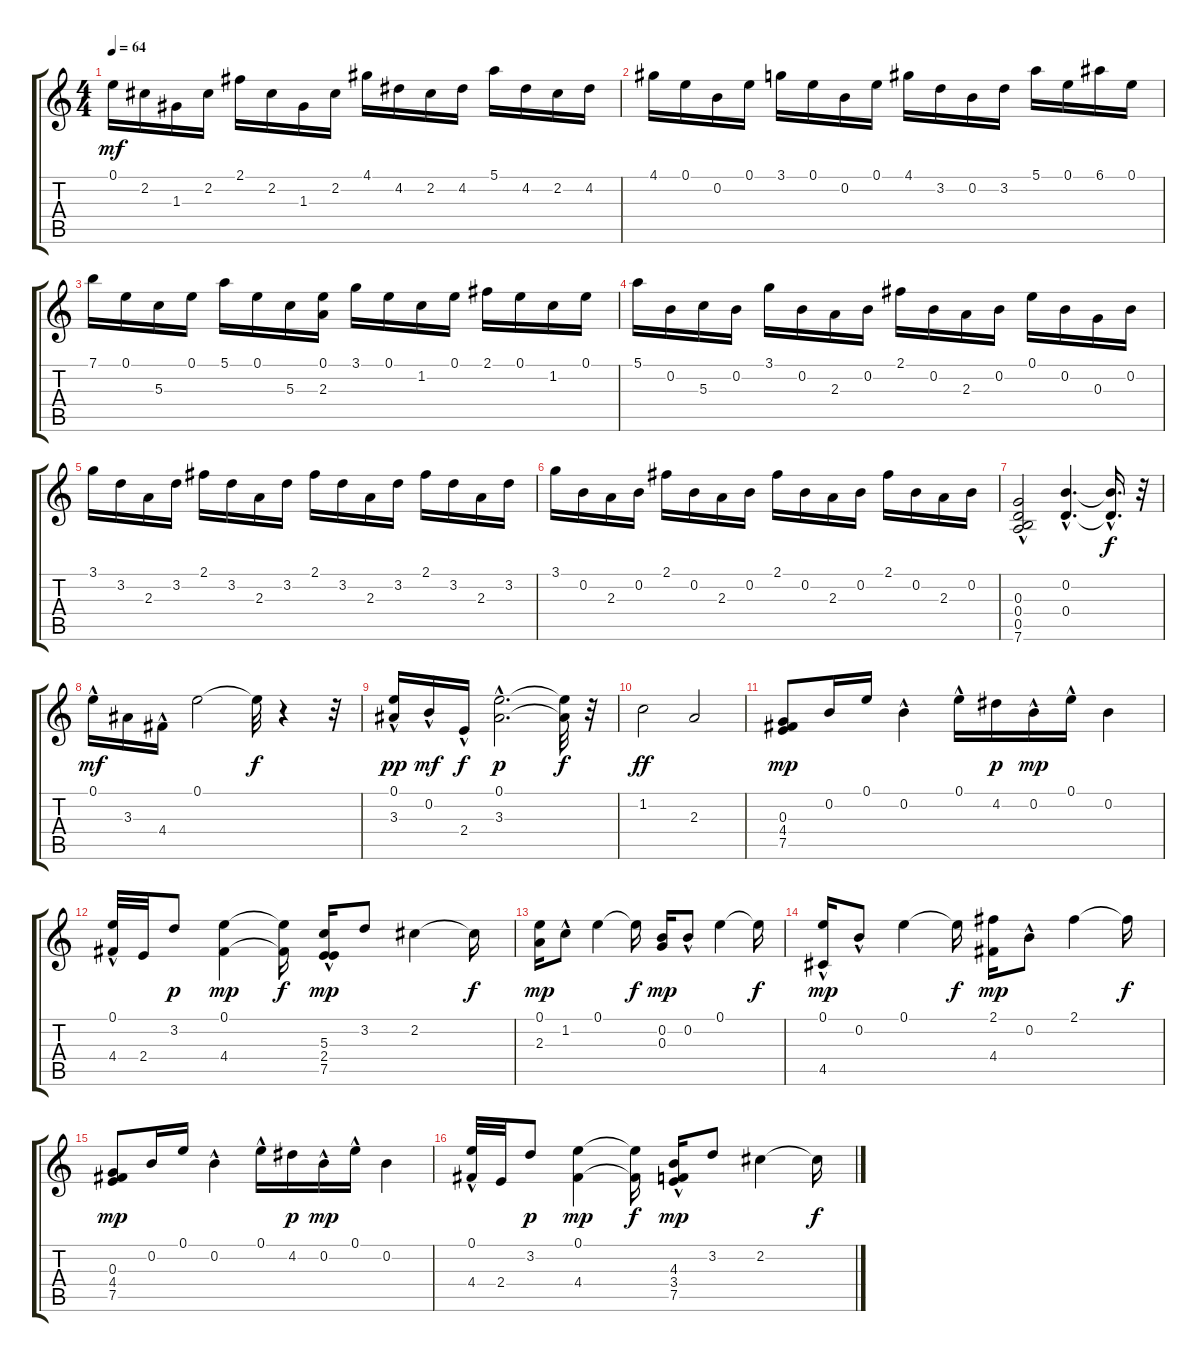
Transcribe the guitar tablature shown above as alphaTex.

\track "" {instrument electricguitarclean}
\staff {score tabs}
\tuning (E4 B3 G3 D3 A2 E2) {hide}
\ts (4 4)
\tempo 64
\clef g2
\ks c
0.1.16{dy mf} 2.2.16 1.3.16 2.2.16 2.1.16 2.2.16 1.3.16 2.2.16 4.1.16 4.2.16 2.2.16 4.2.16 5.1.16 4.2.16 2.2.16 4.2.16 |
4.1.16 0.1.16 0.2.16 0.1.16 3.1.16 0.1.16 0.2.16 0.1.16 4.1.16 3.2.16 0.2.16 3.2.16 5.1.16 0.1.16 6.1.16 0.1.16 |
7.1.16 0.1.16 5.3.16 0.1.16 5.1.16 0.1.16 5.3.16 (0.1 2.3).16 3.1.16 0.1.16 1.2.16 0.1.16 2.1.16 0.1.16 1.2.16 0.1.16 |
5.1.16 0.2.16 5.3.16 0.2.16 3.1.16 0.2.16 2.3.16 0.2.16 2.1.16 0.2.16 2.3.16 0.2.16 0.1.16 0.2.16 0.3.16 0.2.16 |
3.1.16 3.2.16 2.3.16 3.2.16 2.1.16 3.2.16 2.3.16 3.2.16 2.1.16 3.2.16 2.3.16 3.2.16 2.1.16 3.2.16 2.3.16 3.2.16 |
3.1.16 0.2.16 2.3.16 0.2.16 2.1.16 0.2.16 2.3.16 0.2.16 2.1.16 0.2.16 2.3.16 0.2.16 2.1.16 0.2.16 2.3.16 0.2.16 |
(0.3 0.4{hac} 0.5{hac} 7.6{hac}).2 (0.2{hac} 0.4{hac}).4{d} (0.2{hac t} 0.4{hac t}).16{d dy f} r.32 |
0.1{hac}.16{dy mf} 3.3.16 4.4{hac}.16 0.1.2 0.1{t}.32{dy f} r.4 r.32 |
(0.1{hac} 3.3{hac}).16{dy pp} 0.2{hac}.16{dy mf} 2.4{hac}.16{dy f} (0.1{hac} 3.3{hac}).2{d dy p} (0.1{t} 3.3{t}).32{dy f} r.32 |
1.2.2{dy ff} 2.3.2 |
(0.3 4.4 7.5).8{dy mp} 0.2.16 0.1.16 0.2{hac}.4 0.1{hac}.16 4.2.16{dy p} 0.2{hac}.16{dy mp} 0.1{hac}.16 0.2.4 |
(0.1 4.4{hac}).32 2.4.32 3.2.8{dy p} (0.1 4.4).4{dy mp} (0.1{t} 4.4{t}).16{dy f} (5.3{hac} 2.4 7.5).16{dy mp} 3.2.8 2.2.4 2.2{t}.16{dy f} |
(0.1 2.3).16{dy mp} 1.2{hac}.8 0.1.4 0.1{t}.16{dy f} (0.2 0.3).16{dy mp} 0.2{hac}.8 0.1.4 0.1{t}.16{dy f} |
(0.1 4.5{hac}).16{dy mp} 0.2{hac}.8 0.1.4 0.1{t}.16{dy f} (2.1 4.4).16{dy mp} 0.2{hac}.8 2.1.4 2.1{t}.16{dy f} |
(0.3 4.4 7.5).8{dy mp} 0.2.16 0.1.16 0.2{hac}.4 0.1{hac}.16 4.2.16{dy p} 0.2{hac}.16{dy mp} 0.1{hac}.16 0.2.4 |
(0.1 4.4{hac}).32 2.4.32 3.2.8{dy p} (0.1 4.4).4{dy mp} (0.1{t} 4.4{t}).16{dy f} (4.3{hac} 3.4 7.5).16{dy mp} 3.2.8 2.2.4 2.2{t}.16{dy f}
